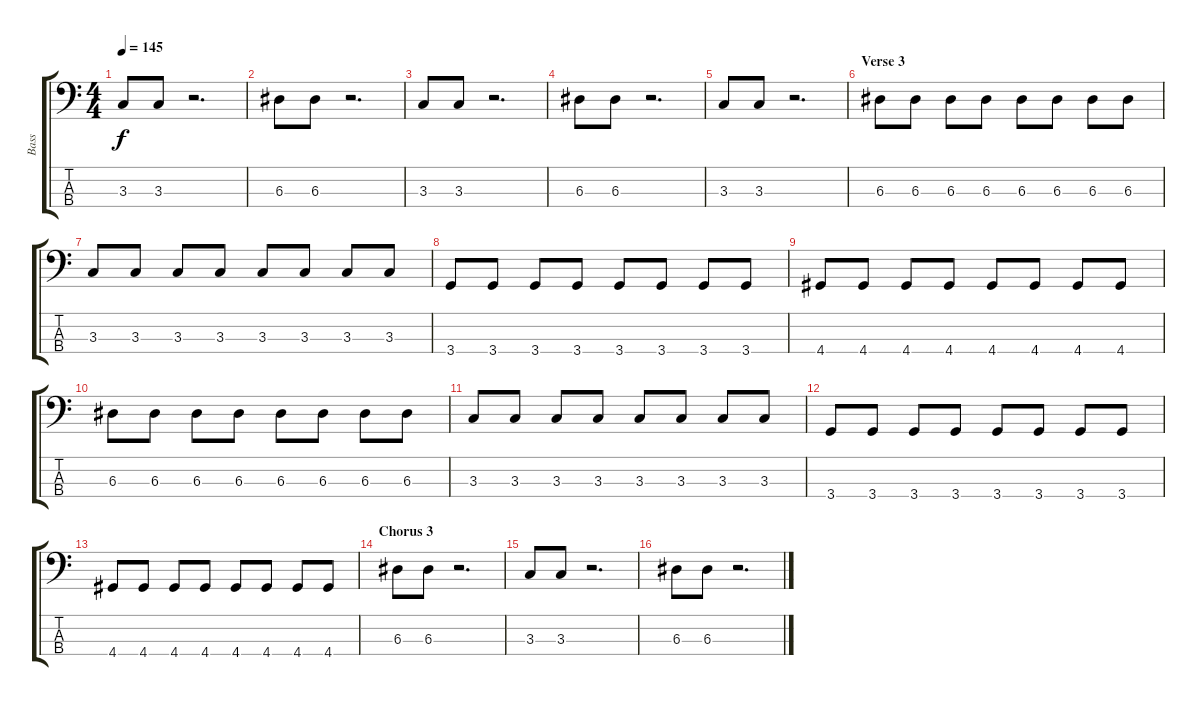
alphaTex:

\track ("Bass" "Bass") {instrument electricbasspick}
\staff {score tabs}
\tuning (G2 D2 A1 E1) {hide}
\ts (4 4)
\tempo 145
\clef f4
\ks c
3.3.8{dy f} 3.3.8 r.2{d} |
6.3.8 6.3.8 r.2{d} |
3.3.8 3.3.8 r.2{d} |
6.3.8 6.3.8 r.2{d} |
3.3.8 3.3.8 r.2{d} |
\section ("" "Verse 3")
6.3.8 6.3.8 6.3.8 6.3.8 6.3.8 6.3.8 6.3.8 6.3.8 |
3.3.8 3.3.8 3.3.8 3.3.8 3.3.8 3.3.8 3.3.8 3.3.8 |
3.4.8 3.4.8 3.4.8 3.4.8 3.4.8 3.4.8 3.4.8 3.4.8 |
4.4.8 4.4.8 4.4.8 4.4.8 4.4.8 4.4.8 4.4.8 4.4.8 |
6.3.8 6.3.8 6.3.8 6.3.8 6.3.8 6.3.8 6.3.8 6.3.8 |
3.3.8 3.3.8 3.3.8 3.3.8 3.3.8 3.3.8 3.3.8 3.3.8 |
3.4.8 3.4.8 3.4.8 3.4.8 3.4.8 3.4.8 3.4.8 3.4.8 |
4.4.8 4.4.8 4.4.8 4.4.8 4.4.8 4.4.8 4.4.8 4.4.8 |
\section ("" "Chorus 3")
6.3.8 6.3.8 r.2{d} |
3.3.8 3.3.8 r.2{d} |
6.3.8 6.3.8 r.2{d}
